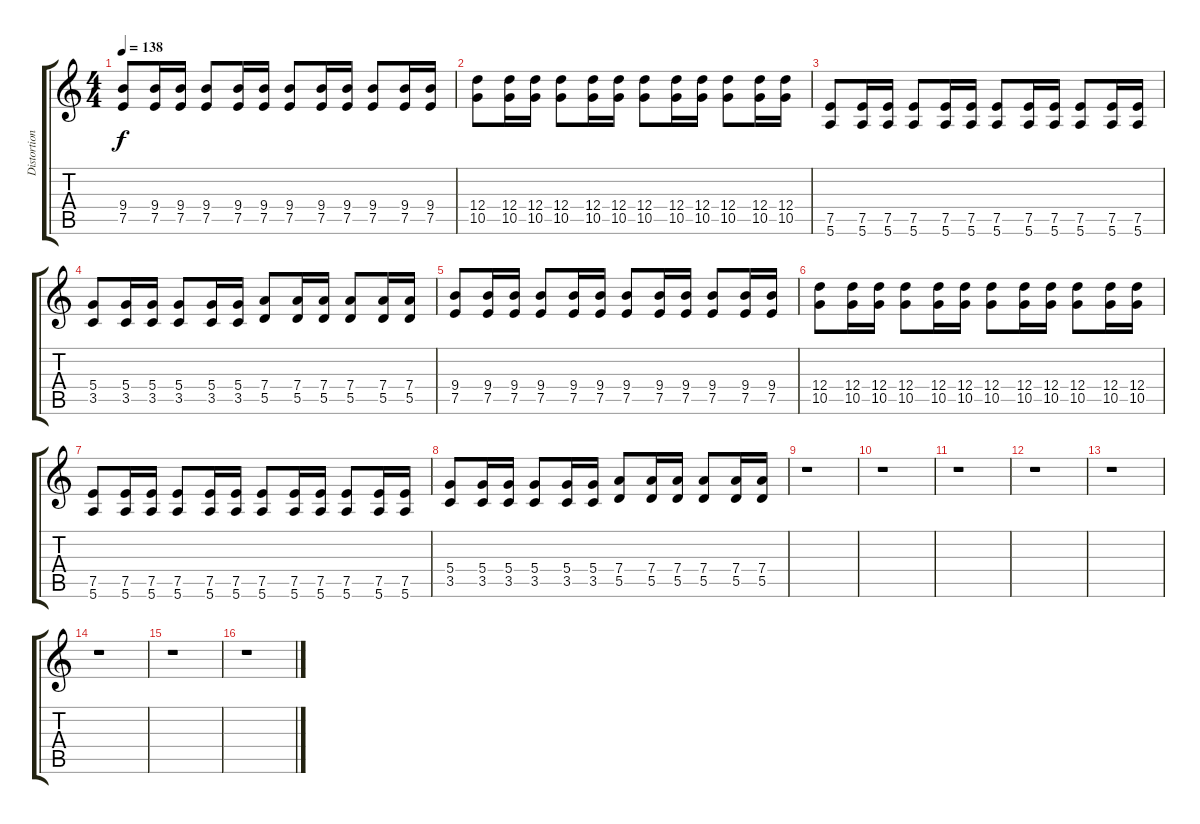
\track ("Distortion Guitar 1" "Distortion") {instrument distortionguitar}
\staff {score tabs}
\tuning (E4 B3 G3 D3 A2 E2) {hide}
\ts (4 4)
\tempo 138
\clef g2
\ks c
(9.4 7.5).8{dy f} (9.4 7.5).16 (9.4 7.5).16 (9.4 7.5).8 (9.4 7.5).16 (9.4 7.5).16 (9.4 7.5).8 (9.4 7.5).16 (9.4 7.5).16 (9.4 7.5).8 (9.4 7.5).16 (9.4 7.5).16 |
(12.4 10.5).8 (12.4 10.5).16 (12.4 10.5).16 (12.4 10.5).8 (12.4 10.5).16 (12.4 10.5).16 (12.4 10.5).8 (12.4 10.5).16 (12.4 10.5).16 (12.4 10.5).8 (12.4 10.5).16 (12.4 10.5).16 |
(7.5 5.6).8 (7.5 5.6).16 (7.5 5.6).16 (7.5 5.6).8 (7.5 5.6).16 (7.5 5.6).16 (7.5 5.6).8 (7.5 5.6).16 (7.5 5.6).16 (7.5 5.6).8 (7.5 5.6).16 (7.5 5.6).16 |
(5.4 3.5).8 (5.4 3.5).16 (5.4 3.5).16 (5.4 3.5).8 (5.4 3.5).16 (5.4 3.5).16 (7.4 5.5).8 (7.4 5.5).16 (7.4 5.5).16 (7.4 5.5).8 (7.4 5.5).16 (7.4 5.5).16 |
(9.4 7.5).8 (9.4 7.5).16 (9.4 7.5).16 (9.4 7.5).8 (9.4 7.5).16 (9.4 7.5).16 (9.4 7.5).8 (9.4 7.5).16 (9.4 7.5).16 (9.4 7.5).8 (9.4 7.5).16 (9.4 7.5).16 |
(12.4 10.5).8 (12.4 10.5).16 (12.4 10.5).16 (12.4 10.5).8 (12.4 10.5).16 (12.4 10.5).16 (12.4 10.5).8 (12.4 10.5).16 (12.4 10.5).16 (12.4 10.5).8 (12.4 10.5).16 (12.4 10.5).16 |
(7.5 5.6).8 (7.5 5.6).16 (7.5 5.6).16 (7.5 5.6).8 (7.5 5.6).16 (7.5 5.6).16 (7.5 5.6).8 (7.5 5.6).16 (7.5 5.6).16 (7.5 5.6).8 (7.5 5.6).16 (7.5 5.6).16 |
(5.4 3.5).8 (5.4 3.5).16 (5.4 3.5).16 (5.4 3.5).8 (5.4 3.5).16 (5.4 3.5).16 (7.4 5.5).8 (7.4 5.5).16 (7.4 5.5).16 (7.4 5.5).8 (7.4 5.5).16 (7.4 5.5).16 |
r.1 |
r.1 |
r.1 |
r.1 |
r.1 |
r.1 |
r.1 |
r.1
